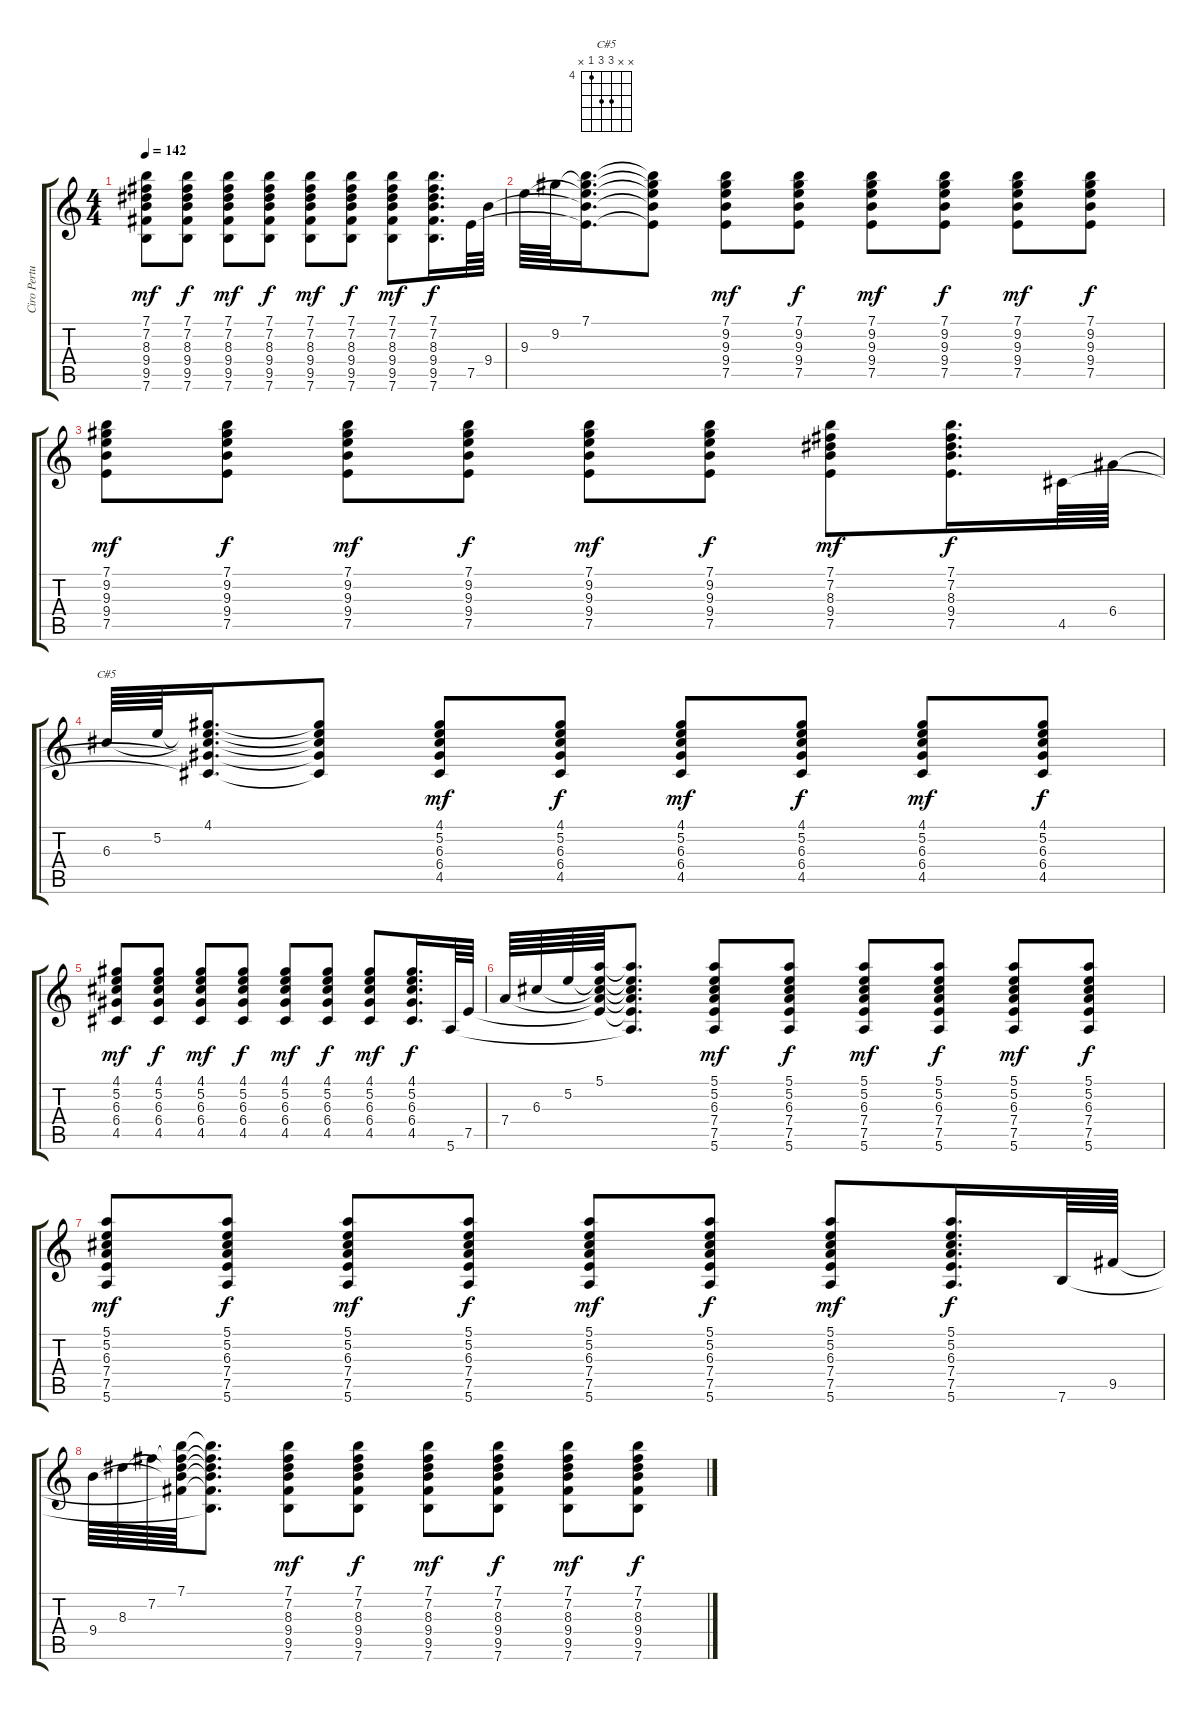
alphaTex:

\track ("Ciro Pertusi" "Ciro Pertu") {instrument acousticguitarsteel}
\staff {score tabs}
\tuning (E4 B3 G3 D3 A2 E2) {hide}
\chord ("C#5" x x 6 6 4 x) {firstfret 4}
\ts (4 4)
\tempo 142
\clef g2
\ks c
(7.1 7.2 8.3 9.4 9.5 7.6).8{dy mf} (7.1 7.2 8.3 9.4 9.5 7.6).8{dy f} (7.1 7.2 8.3 9.4 9.5 7.6).8{dy mf} (7.1 7.2 8.3 9.4 9.5 7.6).8{dy f} (7.1 7.2 8.3 9.4 9.5 7.6).8{dy mf} (7.1 7.2 8.3 9.4 9.5 7.6).8{dy f} (7.1 7.2 8.3 9.4 9.5 7.6).8{dy mf} (7.1 7.2 8.3 9.4 9.5 7.6).16{d dy f} 7.5.64 9.4.64 |
9.3.64 9.2.64 (7.1 9.2{t} 9.3{t} 9.4{t} 7.5{t}).16{d} (7.1{t} 9.2{t} 9.3{t} 9.4{t} 7.5{t}).8 (7.1 9.2 9.3 9.4 7.5).8{dy mf} (7.1 9.2 9.3 9.4 7.5).8{dy f} (7.1 9.2 9.3 9.4 7.5).8{dy mf} (7.1 9.2 9.3 9.4 7.5).8{dy f} (7.1 9.2 9.3 9.4 7.5).8{dy mf} (7.1 9.2 9.3 9.4 7.5).8{dy f} |
(7.1 9.2 9.3 9.4 7.5).8{dy mf} (7.1 9.2 9.3 9.4 7.5).8{dy f} (7.1 9.2 9.3 9.4 7.5).8{dy mf} (7.1 9.2 9.3 9.4 7.5).8{dy f} (7.1 9.2 9.3 9.4 7.5).8{dy mf} (7.1 9.2 9.3 9.4 7.5).8{dy f} (7.1 7.2 8.3 9.4 7.5).8{dy mf} (7.1 7.2 8.3 9.4 7.5).16{d dy f} 4.5.64 6.4.64 |
6.3.64{ch "C#5"} 5.2.64 (4.1 5.2{t} 6.3{t} 6.4{t} 4.5{t}).16{d} (4.1{t} 5.2{t} 6.3{t} 6.4{t} 4.5{t}).8 (4.1 5.2 6.3 6.4 4.5).8{dy mf} (4.1 5.2 6.3 6.4 4.5).8{dy f} (4.1 5.2 6.3 6.4 4.5).8{dy mf} (4.1 5.2 6.3 6.4 4.5).8{dy f} (4.1 5.2 6.3 6.4 4.5).8{dy mf} (4.1 5.2 6.3 6.4 4.5).8{dy f} |
(4.1 5.2 6.3 6.4 4.5).8{dy mf} (4.1 5.2 6.3 6.4 4.5).8{dy f} (4.1 5.2 6.3 6.4 4.5).8{dy mf} (4.1 5.2 6.3 6.4 4.5).8{dy f} (4.1 5.2 6.3 6.4 4.5).8{dy mf} (4.1 5.2 6.3 6.4 4.5).8{dy f} (4.1 5.2 6.3 6.4 4.5).8{dy mf} (4.1 5.2 6.3 6.4 4.5).16{d dy f} 5.6.64 7.5.64 |
7.4.64 6.3.64 5.2.64 (5.1 5.2{t} 6.3{t} 7.4{t} 7.5{t}).64 (5.1{t} 5.2{t} 6.3{t} 7.4{t} 7.5{t} 5.6{t}).8{d} (5.1 5.2 6.3 7.4 7.5 5.6).8{dy mf} (5.1 5.2 6.3 7.4 7.5 5.6).8{dy f} (5.1 5.2 6.3 7.4 7.5 5.6).8{dy mf} (5.1 5.2 6.3 7.4 7.5 5.6).8{dy f} (5.1 5.2 6.3 7.4 7.5 5.6).8{dy mf} (5.1 5.2 6.3 7.4 7.5 5.6).8{dy f} |
(5.1 5.2 6.3 7.4 7.5 5.6).8{dy mf} (5.1 5.2 6.3 7.4 7.5 5.6).8{dy f} (5.1 5.2 6.3 7.4 7.5 5.6).8{dy mf} (5.1 5.2 6.3 7.4 7.5 5.6).8{dy f} (5.1 5.2 6.3 7.4 7.5 5.6).8{dy mf} (5.1 5.2 6.3 7.4 7.5 5.6).8{dy f} (5.1 5.2 6.3 7.4 7.5 5.6).8{dy mf} (5.1 5.2 6.3 7.4 7.5 5.6).16{d dy f} 7.6.64 9.5.64 |
9.4.64 8.3.64 7.2.64 (7.1 7.2{t} 8.3{t} 9.4{t} 9.5{t}).64 (7.1{t} 7.2{t} 8.3{t} 9.4{t} 9.5{t} 7.6{t}).8{d} (7.1 7.2 8.3 9.4 9.5 7.6).8{dy mf} (7.1 7.2 8.3 9.4 9.5 7.6).8{dy f} (7.1 7.2 8.3 9.4 9.5 7.6).8{dy mf} (7.1 7.2 8.3 9.4 9.5 7.6).8{dy f} (7.1 7.2 8.3 9.4 9.5 7.6).8{dy mf} (7.1 7.2 8.3 9.4 9.5 7.6).8{dy f}
